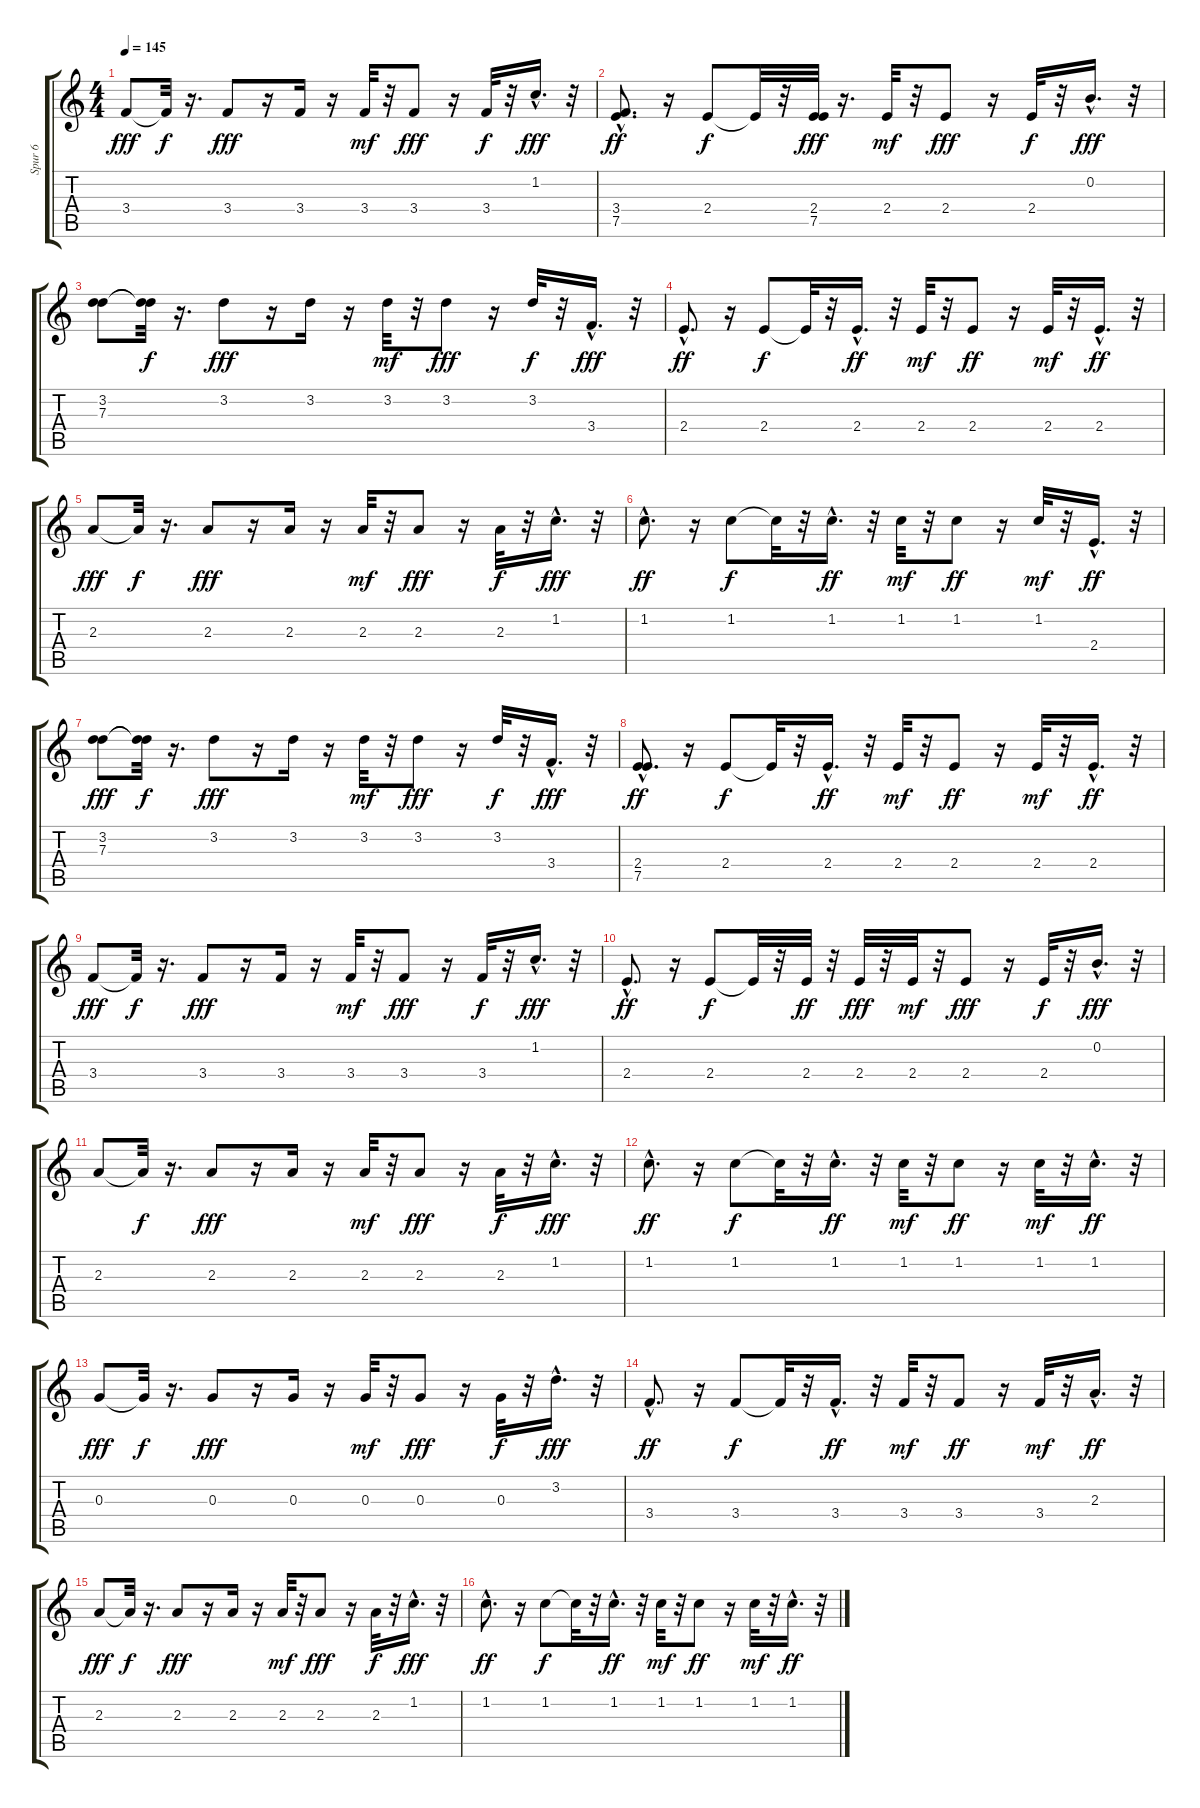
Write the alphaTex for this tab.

\track ("Spur 6" "Spur 6") {instrument synthbass1}
\staff {score tabs}
\tuning (E4 B3 G3 D3 A2 E2) {hide}
\ts (4 4)
\tempo 145
\clef g2
\ks c
3.4.8{dy fff} 3.4{t}.32{dy f} r.16{d} 3.4.8{dy fff} r.16 3.4.16 r.16 3.4.32{dy mf} r.32 3.4.8{dy fff} r.16 3.4.32{dy f} r.32 1.2{hac}.16{d dy fff} r.32 |
(3.4 7.5{hac}).8{d dy ff} r.16 2.4.8{dy f} 2.4{t}.32 r.32 (2.4 7.5).32{dy fff} r.16{d} 2.4.32{dy mf} r.32 2.4.8{dy fff} r.16 2.4.32{dy f} r.32 0.2{hac}.16{d dy fff} r.32 |
(3.2 7.3).8 (3.2{t} 7.3{t}).32{dy f} r.16{d} 3.2.8{dy fff} r.16 3.2.16 r.16 3.2.32{dy mf} r.32 3.2.8{dy fff} r.16 3.2.32{dy f} r.32 3.4{hac}.16{d dy fff} r.32 |
2.4{hac}.8{d dy ff} r.16 2.4.8{dy f} 2.4{t}.32 r.32 2.4{hac}.16{d dy ff} r.32 2.4.32{dy mf} r.32 2.4.8{dy ff} r.16 2.4.32{dy mf} r.32 2.4{hac}.16{d dy ff} r.32 |
2.3.8{dy fff} 2.3{t}.32{dy f} r.16{d} 2.3.8{dy fff} r.16 2.3.16 r.16 2.3.32{dy mf} r.32 2.3.8{dy fff} r.16 2.3.32{dy f} r.32 1.2{hac}.16{d dy fff} r.32 |
1.2{hac}.8{d dy ff} r.16 1.2.8{dy f} 1.2{t}.32 r.32 1.2{hac}.16{d dy ff} r.32 1.2.32{dy mf} r.32 1.2.8{dy ff} r.16 1.2.32{dy mf} r.32 2.4{hac}.16{d dy ff} r.32 |
(3.2 7.3).8{dy fff} (3.2{t} 7.3{t}).32{dy f} r.16{d} 3.2.8{dy fff} r.16 3.2.16 r.16 3.2.32{dy mf} r.32 3.2.8{dy fff} r.16 3.2.32{dy f} r.32 3.4{hac}.16{d dy fff} r.32 |
(2.4{hac} 7.5{hac}).8{d dy ff} r.16 2.4.8{dy f} 2.4{t}.32 r.32 2.4{hac}.16{d dy ff} r.32 2.4.32{dy mf} r.32 2.4.8{dy ff} r.16 2.4.32{dy mf} r.32 2.4{hac}.16{d dy ff} r.32 |
3.4.8{dy fff} 3.4{t}.32{dy f} r.16{d} 3.4.8{dy fff} r.16 3.4.16 r.16 3.4.32{dy mf} r.32 3.4.8{dy fff} r.16 3.4.32{dy f} r.32 1.2{hac}.16{d dy fff} r.32 |
2.4{hac}.8{d dy ff} r.16 2.4.8{dy f} 2.4{t}.32 r.32 2.4.32{dy ff} r.32 2.4.32{dy fff} r.32 2.4.32{dy mf} r.32 2.4.8{dy fff} r.16 2.4.32{dy f} r.32 0.2{hac}.16{d dy fff} r.32 |
2.3.8 2.3{t}.32{dy f} r.16{d} 2.3.8{dy fff} r.16 2.3.16 r.16 2.3.32{dy mf} r.32 2.3.8{dy fff} r.16 2.3.32{dy f} r.32 1.2{hac}.16{d dy fff} r.32 |
1.2{hac}.8{d dy ff} r.16 1.2.8{dy f} 1.2{t}.32 r.32 1.2{hac}.16{d dy ff} r.32 1.2.32{dy mf} r.32 1.2.8{dy ff} r.16 1.2.32{dy mf} r.32 1.2{hac}.16{d dy ff} r.32 |
0.3.8{dy fff} 0.3{t}.32{dy f} r.16{d} 0.3.8{dy fff} r.16 0.3.16 r.16 0.3.32{dy mf} r.32 0.3.8{dy fff} r.16 0.3.32{dy f} r.32 3.2{hac}.16{d dy fff} r.32 |
3.4{hac}.8{d dy ff} r.16 3.4.8{dy f} 3.4{t}.32 r.32 3.4{hac}.16{d dy ff} r.32 3.4.32{dy mf} r.32 3.4.8{dy ff} r.16 3.4.32{dy mf} r.32 2.3{hac}.16{d dy ff} r.32 |
2.3.8{dy fff} 2.3{t}.32{dy f} r.16{d} 2.3.8{dy fff} r.16 2.3.16 r.16 2.3.32{dy mf} r.32 2.3.8{dy fff} r.16 2.3.32{dy f} r.32 1.2{hac}.16{d dy fff} r.32 |
1.2{hac}.8{d dy ff} r.16 1.2.8{dy f} 1.2{t}.32 r.32 1.2{hac}.16{d dy ff} r.32 1.2.32{dy mf} r.32 1.2.8{dy ff} r.16 1.2.32{dy mf} r.32 1.2{hac}.16{d dy ff} r.32
